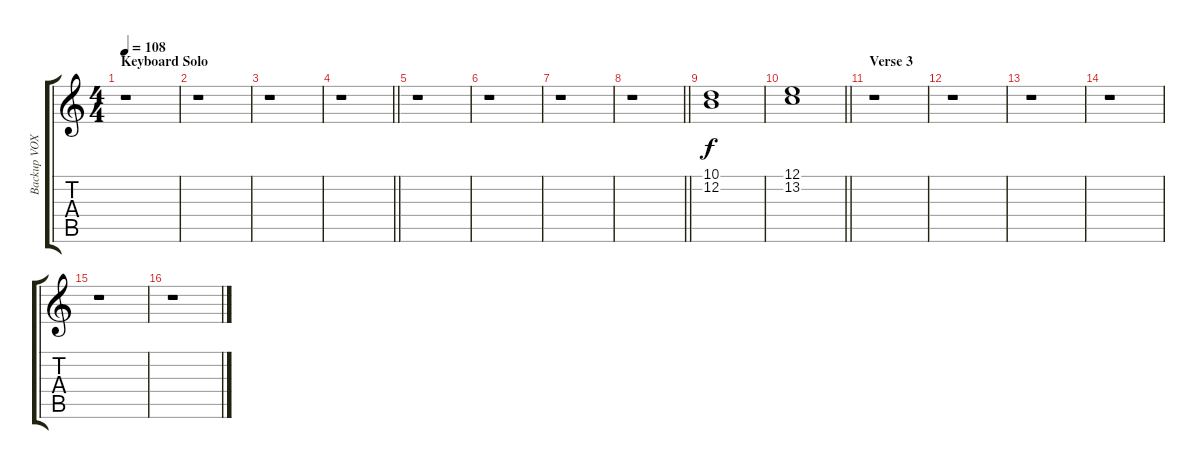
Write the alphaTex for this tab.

\track ("Backup VOX" "Backup VOX") {instrument flute}
\staff {score tabs}
\tuning (E4 B3 G3 D3 A2 E2) {hide}
\ts (4 4)
\section ("" "Keyboard Solo")
\tempo 108
\clef g2
\ks c
r.1{dy f} |
r.1 |
r.1 |
\barLineRight lightlight
r.1 |
r.1 |
r.1 |
r.1 |
\barLineRight lightlight
r.1 |
(10.1 12.2).1 |
\barLineRight lightlight
(12.1 13.2).1 |
\section ("" "Verse 3")
r.1 |
r.1 |
r.1 |
r.1 |
r.1 |
r.1
